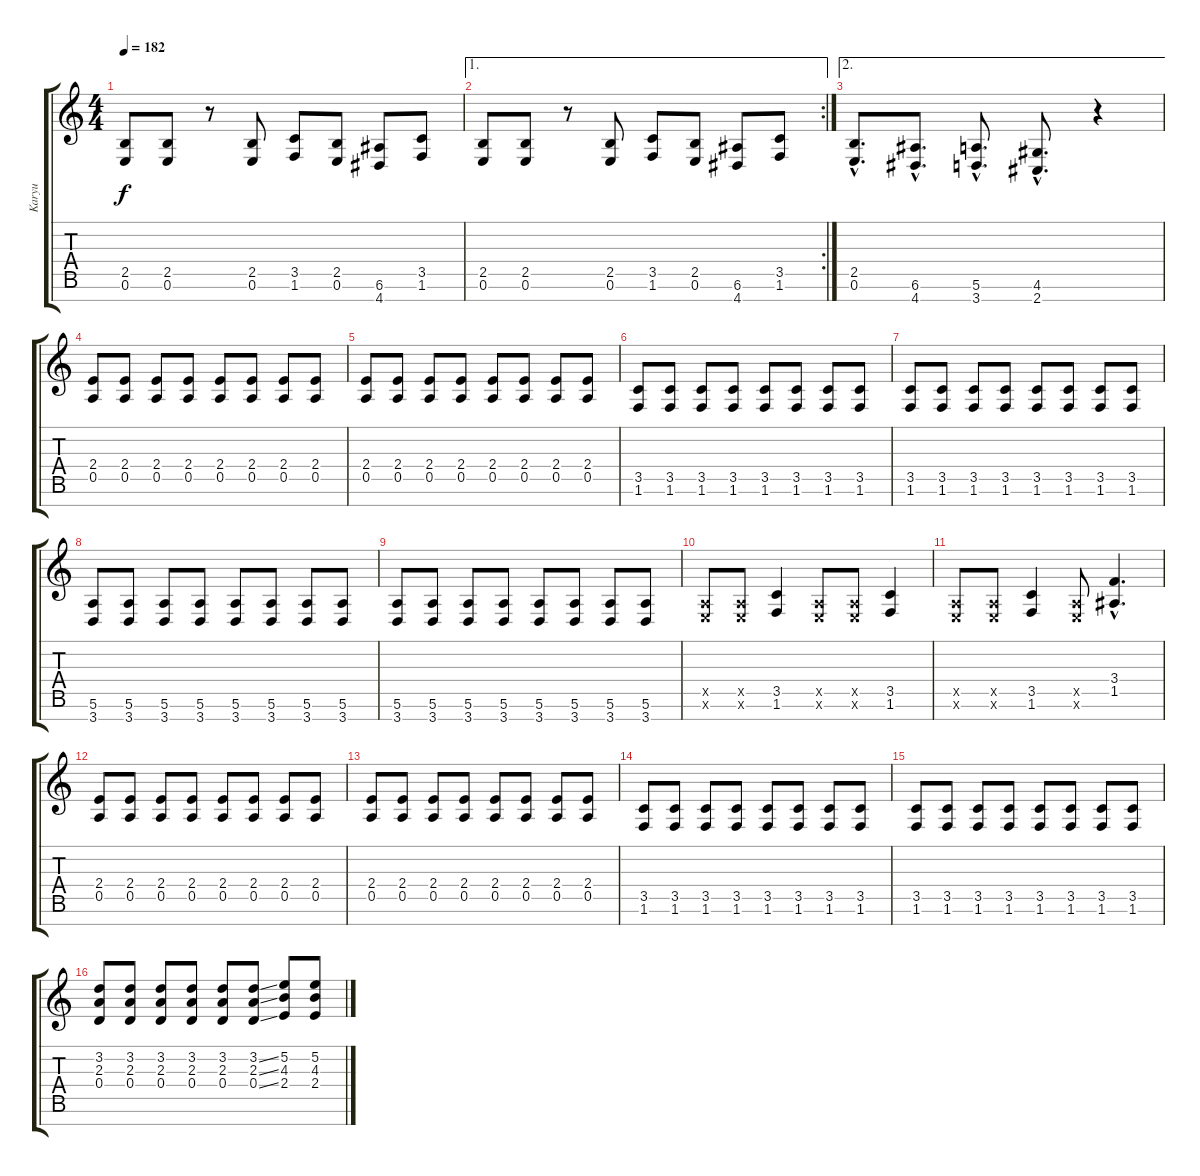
\track ("Karyu" "Karyu") {instrument overdrivenguitar}
\staff {score tabs}
\tuning (E4 B3 G3 D3 A2 E2 B1) {hide}
\ts (4 4)
\tempo 182
\clef g2
\ks c
(2.5 0.6).8{dy f} (2.5 0.6).8 r.8 (2.5 0.6).8 (3.5 1.6).8 (2.5 0.6).8 (6.6 4.7).8 (3.5 1.6).8 |
\ae 1
\rc 2
(2.5 0.6).8 (2.5 0.6).8 r.8 (2.5 0.6).8 (3.5 1.6).8 (2.5 0.6).8 (6.6 4.7).8 (3.5 1.6).8 |
\ae 2
(2.5{hac} 0.6{hac}).8{d} (6.6{hac} 4.7{hac}).8{d} (5.6{hac} 3.7{hac}).8{d} (4.6{hac} 2.7{hac}).8{d} r.4 |
(2.4 0.5).8 (2.4 0.5).8 (2.4 0.5).8 (2.4 0.5).8 (2.4 0.5).8 (2.4 0.5).8 (2.4 0.5).8 (2.4 0.5).8 |
(2.4 0.5).8 (2.4 0.5).8 (2.4 0.5).8 (2.4 0.5).8 (2.4 0.5).8 (2.4 0.5).8 (2.4 0.5).8 (2.4 0.5).8 |
(3.5 1.6).8 (3.5 1.6).8 (3.5 1.6).8 (3.5 1.6).8 (3.5 1.6).8 (3.5 1.6).8 (3.5 1.6).8 (3.5 1.6).8 |
(3.5 1.6).8 (3.5 1.6).8 (3.5 1.6).8 (3.5 1.6).8 (3.5 1.6).8 (3.5 1.6).8 (3.5 1.6).8 (3.5 1.6).8 |
(5.6 3.7).8 (5.6 3.7).8 (5.6 3.7).8 (5.6 3.7).8 (5.6 3.7).8 (5.6 3.7).8 (5.6 3.7).8 (5.6 3.7).8 |
(5.6 3.7).8 (5.6 3.7).8 (5.6 3.7).8 (5.6 3.7).8 (5.6 3.7).8 (5.6 3.7).8 (5.6 3.7).8 (5.6 3.7).8 |
(0.5{x} 0.6{x}).8 (0.5{x} 0.6{x}).8 (3.5 1.6).4 (0.5{x} 0.6{x}).8 (0.5{x} 0.6{x}).8 (3.5 1.6).4 |
(0.5{x} 0.6{x}).8 (0.5{x} 0.6{x}).8 (3.5 1.6).4 (0.5{x} 0.6{x}).8 (3.4{hac} 1.5{hac}).4{d} |
(2.4 0.5).8 (2.4 0.5).8 (2.4 0.5).8 (2.4 0.5).8 (2.4 0.5).8 (2.4 0.5).8 (2.4 0.5).8 (2.4 0.5).8 |
(2.4 0.5).8 (2.4 0.5).8 (2.4 0.5).8 (2.4 0.5).8 (2.4 0.5).8 (2.4 0.5).8 (2.4 0.5).8 (2.4 0.5).8 |
(3.5 1.6).8 (3.5 1.6).8 (3.5 1.6).8 (3.5 1.6).8 (3.5 1.6).8 (3.5 1.6).8 (3.5 1.6).8 (3.5 1.6).8 |
(3.5 1.6).8 (3.5 1.6).8 (3.5 1.6).8 (3.5 1.6).8 (3.5 1.6).8 (3.5 1.6).8 (3.5 1.6).8 (3.5 1.6).8 |
(3.2 2.3 0.4).8 (3.2 2.3 0.4).8 (3.2 2.3 0.4).8 (3.2 2.3 0.4).8 (3.2 2.3 0.4).8 (3.2{ss} 2.3{ss} 0.4{ss}).8 (5.2 4.3 2.4).8 (5.2 4.3 2.4).8
